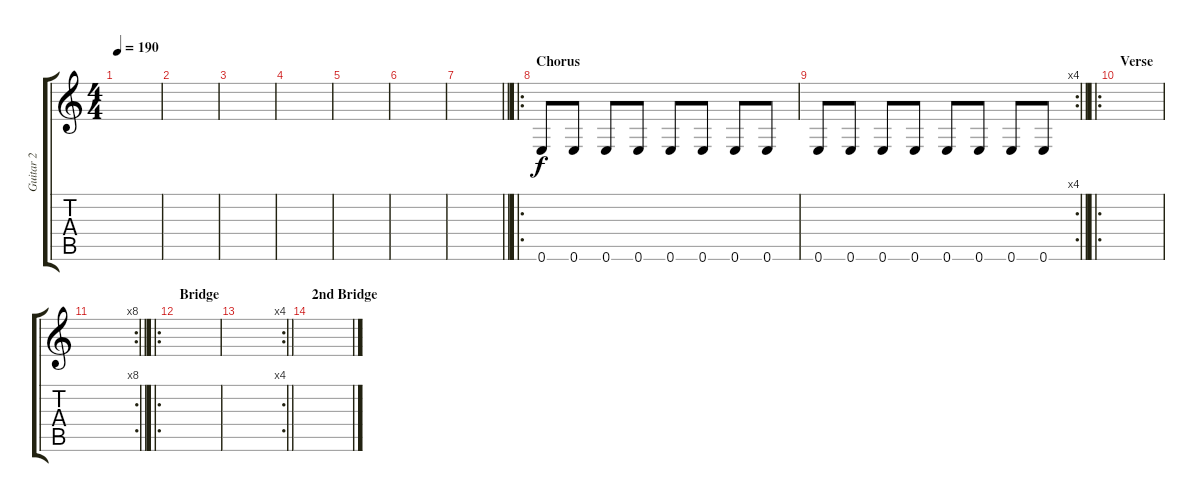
\track ("Guitar 2" "Guitar 2") {instrument overdrivenguitar}
\staff {score tabs}
\tuning (E4 B3 G3 D3 A2 E2) {hide}
\ts (4 4)
\tempo 190
\clef g2
\ks c
|
|
|
|
|
|
\barLineRight lightlight
|
\ro
\section ("" "Chorus")
0.6.8 0.6.8 0.6.8 0.6.8 0.6.8 0.6.8 0.6.8 0.6.8 |
\rc 4
\barLineRight lightlight
0.6.8 0.6.8 0.6.8 0.6.8 0.6.8 0.6.8 0.6.8 0.6.8 |
\ro
\section ("" "Verse")
|
\rc 8
\barLineRight lightlight
|
\ro
\section ("" "Bridge")
|
\rc 4
\barLineRight lightlight
|
\section ("" "2nd Bridge")
